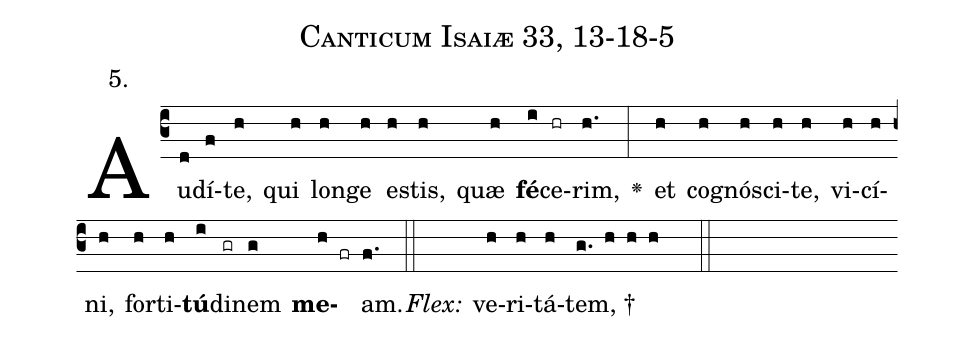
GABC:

name: Canticum Isaiæ 33, 13-18-5;
annotation: 5.;
%%
(c3)Au(d)dí(f)te,(h) qui(h) lon(h)ge(h) e(h)stis,(h) quæ(h) <b>fé</b>(i)ce(hr)rim,(h.) <v>\greheightstar</v>(:) et(h) co(h)gnó(h)sci(h)te,(h) vi(h)cí(h)ni,(h) for(h)ti(h)<b>tú</b>(i)di(gr)nem(g) <b>me</b>(h fr)am.(f.) (::)
<i>Flex:</i>()  ve(h)ri(h)tá(h)tem, †(g. h h h  ::)

%E(h) u(h) o(i) u(g) a(h) e.(f.) (::)
